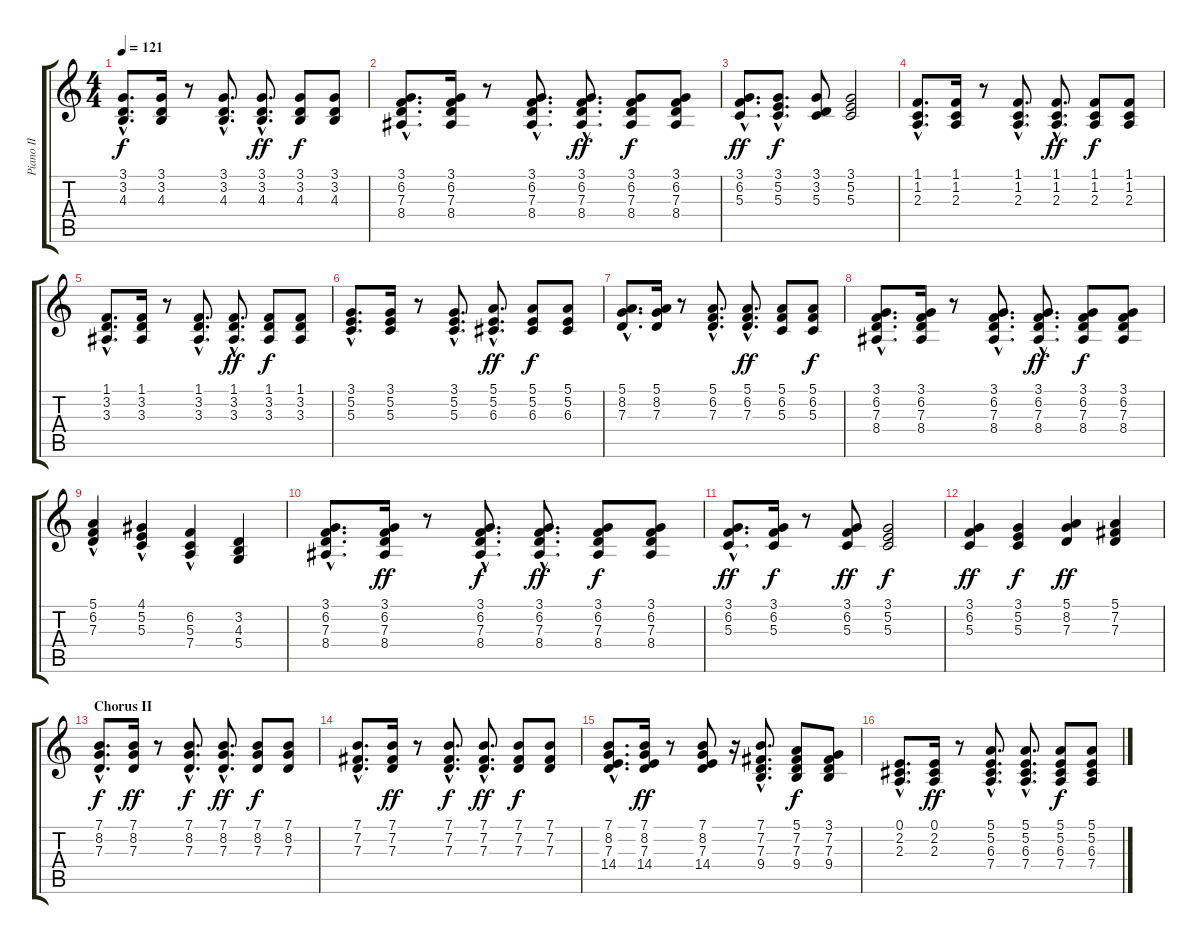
\track ("Piano II" "Piano II") {instrument electricgrandpiano}
\staff {score tabs}
\tuning (E4 B3 G3 D3 A2 E2) {hide}
\ts (4 4)
\tempo 121
\clef g2
\ks c
(3.1{hac} 3.2{hac} 4.3{hac}).8{d dy f} (3.1 3.2 4.3).16 r.8 (3.1{hac} 3.2{hac} 4.3{hac}).8{d} (3.1{hac} 3.2{hac} 4.3{hac}).8{d dy ff} (3.1 3.2 4.3).8{dy f} (3.1 3.2 4.3).8 |
(3.1{hac} 6.2{hac} 7.3{hac} 8.4{hac}).8{d} (3.1 6.2 7.3 8.4).16 r.8 (3.1{hac} 6.2{hac} 7.3{hac} 8.4{hac}).8{d} (3.1{hac} 6.2{hac} 7.3{hac} 8.4{hac}).8{d dy ff} (3.1 6.2 7.3 8.4).8{dy f} (3.1 6.2 7.3 8.4).8 |
(3.1{hac} 6.2{hac} 5.3{hac}).8{d dy ff} (3.1{hac} 5.2{hac} 5.3{hac}).8{d dy f} (3.1 3.2 5.3).8 (3.1 5.2 5.3).2 |
(1.1{hac} 1.2{hac} 2.3{hac}).8{d} (1.1 1.2 2.3).16 r.8 (1.1{hac} 1.2{hac} 2.3{hac}).8{d} (1.1{hac} 1.2{hac} 2.3{hac}).8{d dy ff} (1.1 1.2 2.3).8{dy f} (1.1 1.2 2.3).8 |
(1.1{hac} 3.2{hac} 3.3{hac}).8{d} (1.1 3.2 3.3).16 r.8 (1.1{hac} 3.2{hac} 3.3{hac}).8{d} (1.1{hac} 3.2{hac} 3.3{hac}).8{d dy ff} (1.1 3.2 3.3).8{dy f} (1.1 3.2 3.3).8 |
(3.1{hac} 5.2{hac} 5.3{hac}).8{d} (3.1 5.2 5.3).16 r.8 (3.1{hac} 5.2{hac} 5.3{hac}).8{d} (5.1{hac} 5.2{hac} 6.3{hac}).8{d dy ff} (5.1 5.2 6.3).8{dy f} (5.1 5.2 6.3).8 |
(5.1{hac} 8.2{hac} 7.3{hac}).8{d} (5.1 8.2 7.3).16 r.8 (5.1{hac} 6.2{hac} 7.3{hac}).8{d} (5.1{hac} 6.2{hac} 7.3{hac}).8{d dy ff} (5.1 6.2 5.3).8 (5.1 6.2 5.3).8{dy f} |
(3.1{hac} 6.2{hac} 7.3{hac} 8.4{hac}).8{d} (3.1 6.2 7.3 8.4).16 r.8 (3.1{hac} 6.2{hac} 7.3{hac} 8.4{hac}).8{d} (3.1{hac} 6.2{hac} 7.3{hac} 8.4{hac}).8{d dy ff} (3.1 6.2 7.3 8.4).8{dy f} (3.1 6.2 7.3 8.4).8 |
(5.1{hac} 6.2 7.3).4 (4.1{hac} 5.2 5.3).4 (6.2{hac} 5.3 7.4).4 (3.2 4.3 5.4).4 |
(3.1{hac} 6.2{hac} 7.3{hac} 8.4{hac}).8{d} (3.1 6.2 7.3 8.4).16{dy ff} r.8 (3.1{hac} 6.2{hac} 7.3{hac} 8.4{hac}).8{d dy f} (3.1{hac} 6.2{hac} 7.3{hac} 8.4{hac}).8{d dy ff} (3.1 6.2 7.3 8.4).8{dy f} (3.1 6.2 7.3 8.4).8 |
(3.1{hac} 6.2{hac} 5.3{hac}).8{d dy ff} (3.1 6.2 5.3).16{dy f} r.8 (3.1 6.2 5.3).8{dy ff} (3.1 5.2 5.3).2{dy f} |
(3.1 6.2 5.3).4{dy ff} (3.1 5.2 5.3).4{dy f} (5.1 8.2 7.3).4{dy ff} (5.1 7.2 7.3).4 |
\section ("" "Chorus II")
(7.1{hac} 8.2{hac} 7.3{hac}).8{d dy f balance 13} (7.1 8.2 7.3).16{dy ff} r.8 (7.1{hac} 8.2{hac} 7.3{hac}).8{d dy f} (7.1{hac} 8.2{hac} 7.3{hac}).8{d dy ff} (7.1 8.2 7.3).8{dy f} (7.1 8.2 7.3).8 |
(7.1{hac} 7.2{hac} 7.3{hac}).8{d} (7.1 7.2 7.3).16{dy ff} r.8 (7.1{hac} 7.2{hac} 7.3{hac}).8{d dy f} (7.1{hac} 7.2{hac} 7.3{hac}).8{d dy ff} (7.1 7.2 7.3).8{dy f} (7.1 7.2 7.3).8 |
(7.1{hac} 8.2 7.3{hac} 14.4{hac}).8{d} (7.1 8.2 7.3 14.4).16{dy ff} r.8 (7.1 8.2 7.3 14.4).8 r.16 (7.1{hac} 7.2{hac} 7.3{hac} 9.4{hac}).8{d} (5.1 7.2 7.3 9.4).8{dy f} (3.1 7.2 7.3 9.4).8 |
(0.1{hac} 2.2{hac} 2.3{hac}).8{d} (0.1 2.2 2.3).16{dy ff} r.8 (5.1 5.2{hac} 6.3{hac} 7.4{hac}).8{d} (5.1{hac} 5.2{hac} 6.3{hac} 7.4{hac}).8{d} (5.1 5.2 6.3 7.4).8{dy f} (5.1 5.2 6.3 7.4).8
